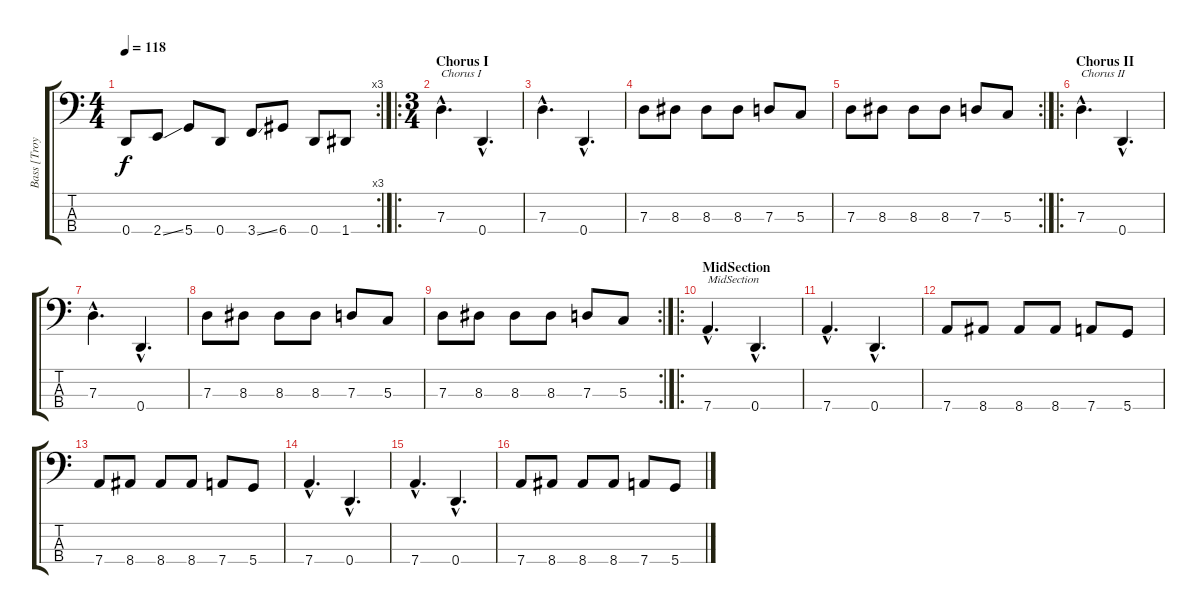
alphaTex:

\track ("Bass [Troy Sanders]" "Bass [Troy") {instrument electricbasspick}
\staff {score tabs}
\tuning (F2 C2 G1 D1) {hide}
\rc 3
\ts (4 4)
\tempo 118
\clef f4
\ks c
0.4.8{dy f} 2.4{ss}.8 5.4.8 0.4.8 3.4{ss}.8 6.4.8 0.4.8 1.4.8 |
\ro
\ts (3 4)
\section ("" "Chorus I")
7.3{hac}.4{d txt "Chorus I"} 0.4{hac}.4{d} |
7.3{hac}.4{d} 0.4{hac}.4{d} |
7.3.8 8.3.8 8.3.8 8.3.8 7.3.8 5.3.8 |
\rc 2
7.3.8 8.3.8 8.3.8 8.3.8 7.3.8 5.3.8 |
\ro
\section ("" "Chorus II")
7.3{hac}.4{d txt "Chorus II"} 0.4{hac}.4{d} |
7.3{hac}.4{d} 0.4{hac}.4{d} |
7.3.8 8.3.8 8.3.8 8.3.8 7.3.8 5.3.8 |
\rc 2
7.3.8 8.3.8 8.3.8 8.3.8 7.3.8 5.3.8 |
\ro
\section ("" "MidSection")
7.4{hac}.4{d txt "MidSection"} 0.4{hac}.4{d} |
7.4{hac}.4{d} 0.4{hac}.4{d} |
7.4.8 8.4.8 8.4.8 8.4.8 7.4.8 5.4.8 |
7.4.8 8.4.8 8.4.8 8.4.8 7.4.8 5.4.8 |
7.4{hac}.4{d} 0.4{hac}.4{d} |
7.4{hac}.4{d} 0.4{hac}.4{d} |
7.4.8 8.4.8 8.4.8 8.4.8 7.4.8 5.4.8
